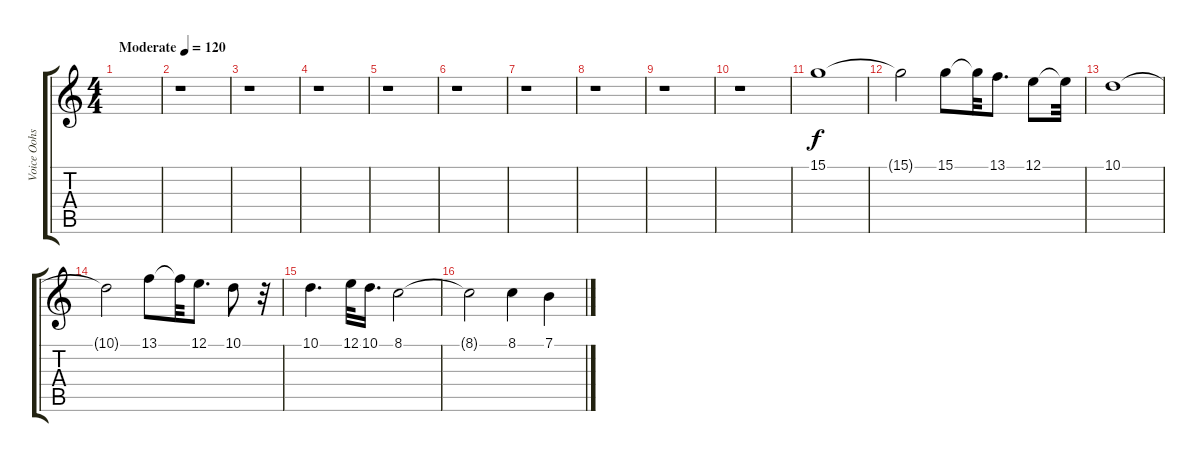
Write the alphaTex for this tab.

\track ("Voice Oohs" "Voice Oohs") {instrument voiceoohs}
\staff {score tabs}
\tuning (E4 B3 G3 D3 A2 E2) {hide}
\ts (4 4)
\tempo (120 "Moderate")
\clef g2
\ks c
|
r.1 |
r.1 |
r.1 |
r.1 |
r.1 |
r.1 |
r.1 |
r.1 |
r.1 |
15.1.1 |
15.1{t}.2 15.1.8 15.1{t}.32 13.1.8{d} 12.1.8 12.1{t}.32 |
10.1.1 |
10.1{t}.2 13.1.8 13.1{t}.32 12.1.8{d} 10.1.8 r.32 |
10.1.4{d} 12.1.32 10.1.16{d} 8.1.2 |
8.1{t}.2 8.1.4 7.1.4
